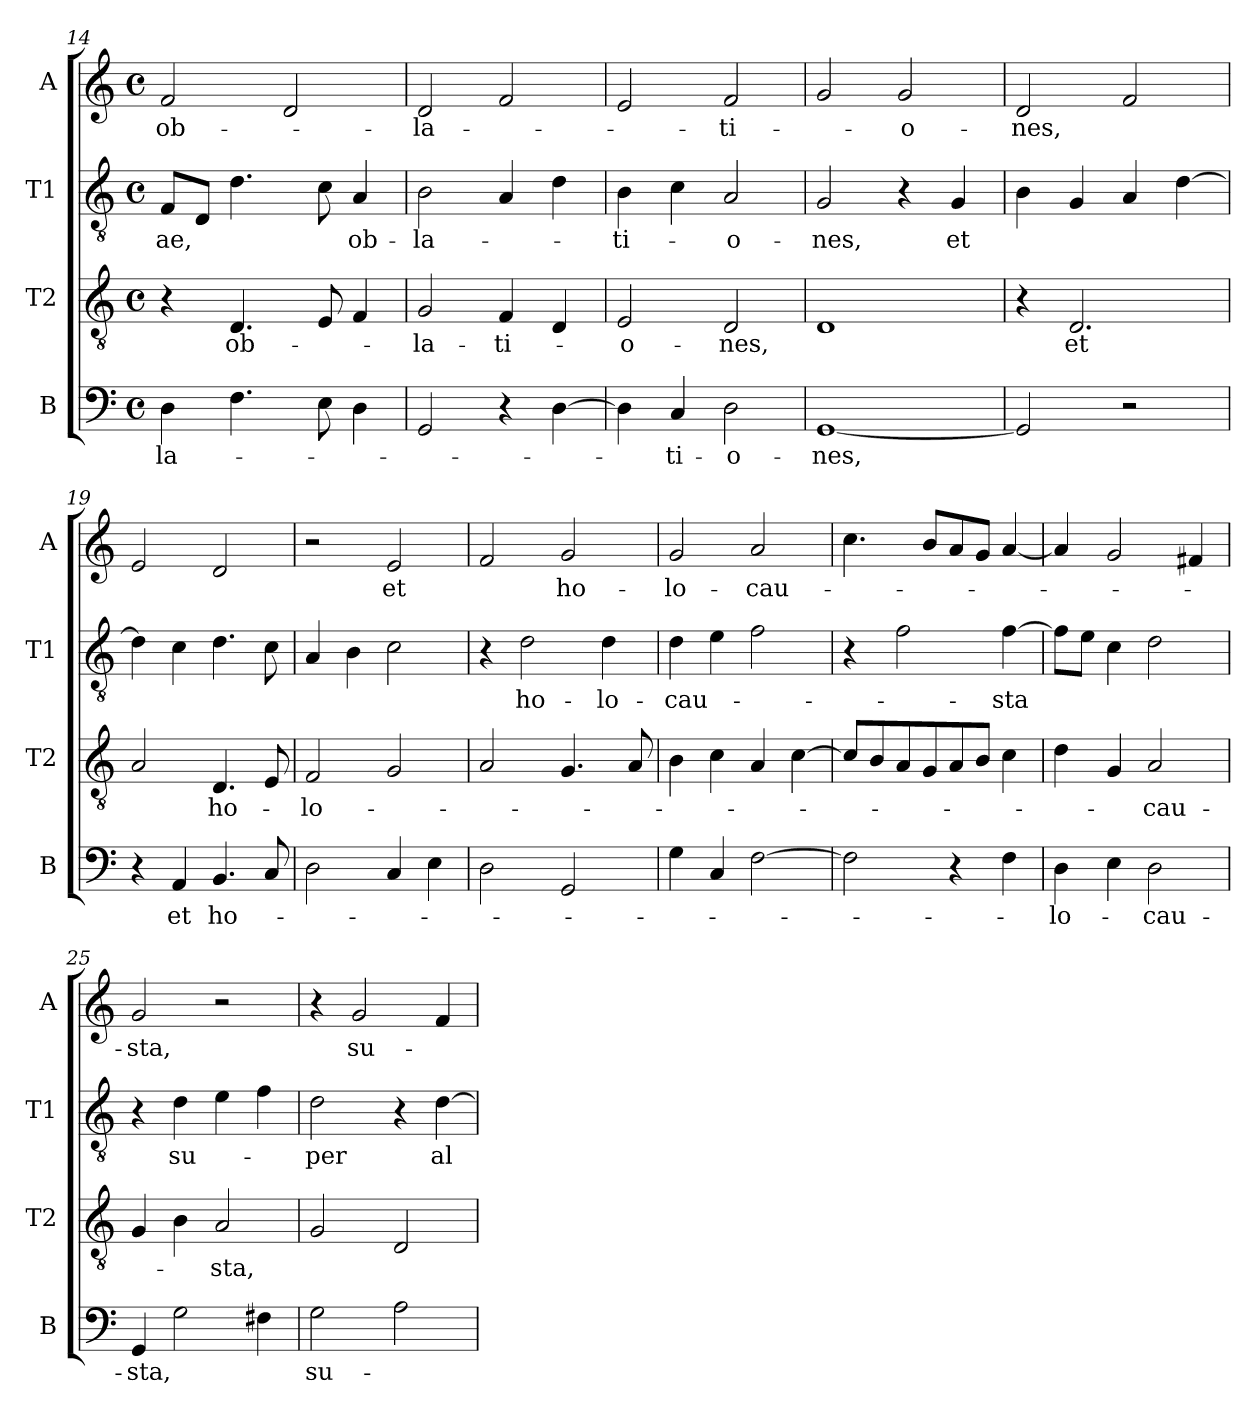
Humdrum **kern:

**kern	**text	**kern	**text	**kern	**text	**kern	**text
*part4	*part4	*part3	*part3	*part2	*part2	*part1	*part1
*staff4	*staff4	*staff3	*staff3	*staff2	*staff2	*staff1	*staff1
*I"B	*	*I"T2	*	*I"T1	*	*I"A	*
*I'B	*	*I'T2	*	*I'T1	*	*I'A	*
*clefF4	*	*clefGv2	*	*clefGv2	*	*clefG2	*
*k[]	*	*k[]	*	*k[]	*	*k[]	*
*C:	*	*C:	*	*C:	*	*C:	*
*M4/4	*	*M4/4	*	*M4/4	*	*M4/4	*
*met(c)	*	*met(c)	*	*met(c)	*	*met(c)	*
=14	=14	=14	=14	=14	=14	=14	=14
!	!LO:LY:b	!	!	!	!LO:LY:b	!	!LO:LY:b
4D\	-la-	4r	.	8F/L	-ae,	2f/	ob-
.	.	.	.	8D/J	.	.	.
!	!	!	!LO:LY:b	!	!	!	!
4.F\	.	4.D/	ob-	4.d\	.	.	.
.	.	.	.	.	.	2d/	.
8E\	.	8E/	.	8c\	.	.	.
!	!	!	!	!	!LO:LY:b	!	!
4D\	.	4F/	.	4A/	ob-	.	.
=15	=15	=15	=15	=15	=15	=15	=15
!	!	!	!LO:LY:b	!	!LO:LY:b	!	!LO:LY:b
2GG/	.	2G/	-la-	2B\	-la-	2d/	-la-
!	!	!	!LO:LY:b	!	!	!	!
4r	.	4F/	-ti-	4A/	.	2f/	.
[>4D\	.	4D/	.	4d\	.	.	.
=16	=16	=16	=16	=16	=16	=16	=16
!	!	!	!LO:LY:b	!	!LO:LY:b	!	!
4D\]	.	2E/	-o-	4B\	-ti-	2e/	.
!	!LO:LY:b	!	!	!	!	!	!
4C/	-ti-	.	.	4c\	.	.	.
!	!LO:LY:b:rj	!	!LO:LY:b	!	!LO:LY:b	!	!LO:LY:b
2D\	-o-	2D/	-nes,	2A/	-o-	2f/	-ti-
!!LO:PB:g=z
=17	=17	=17	=17	=17	=17	=17	=17
!	!LO:LY:b	!	!	!	!LO:LY:b	!	!
[<1GG	-nes,	1D	.	2G/	-nes,	2g/	.
!	!	!	!	!	!	!	!LO:LY:b
.	.	.	.	4r	.	2g/	-o-
!	!	!	!	!	!LO:LY:b	!	!
.	.	.	.	4G/	et	.	.
=18	=18	=18	=18	=18	=18	=18	=18
!	!	!	!	!	!	!	!LO:LY:b
2GG/]	.	4r	.	4B\	.	2d/	-nes,
!	!	!	!LO:LY:b	!	!	!	!
.	.	2.D/	et	4G/	.	.	.
2r	.	.	.	4A/	.	2f/	.
.	.	.	.	[>4d\	.	.	.
=19	=19	=19	=19	=19	=19	=19	=19
4r	.	2A/	.	4d\]	.	2e/	.
!	!LO:LY:b	!	!	!	!	!	!
4AA/	et	.	.	4c\	.	.	.
!	!LO:LY:b	!	!LO:LY:b	!	!	!	!
4.BB/	ho-	4.D/	ho-	4.d\	.	2d/	.
8C/	.	8E/	.	8c\	.	.	.
=20	=20	=20	=20	=20	=20	=20	=20
!	!	!	!LO:LY:b	!	!	!	!
2D\	.	2F/	-lo-	4A/	.	2r	.
.	.	.	.	4B\	.	.	.
!	!	!	!	!	!	!	!LO:LY:b
4C/	.	2G/	.	2c\	.	2e/	et
4E\	.	.	.	.	.	.	.
=21	=21	=21	=21	=21	=21	=21	=21
2D\	.	2A/	.	4r	.	2f/	.
!	!	!	!	!	!LO:LY:b	!	!
.	.	.	.	2d\	ho-	.	.
!	!	!	!	!	!	!	!LO:LY:b
2GG/	.	4.G/	.	.	.	2g/	ho-
!	!	!	!	!	!LO:LY:b	!	!
.	.	.	.	4d\	-lo-	.	.
.	.	8A/	.	.	.	.	.
=22	=22	=22	=22	=22	=22	=22	=22
!	!	!	!	!	!LO:LY:b	!	!LO:LY:b
4G\	.	4B\	.	4d\	-cau-	2g/	-lo-
4C/	.	4c\	.	4e\	.	.	.
!	!	!	!	!	!	!	!LO:LY:b
[>2F\	.	4A/	.	2f\	.	2a/	-cau-
.	.	[>4c\	.	.	.	.	.
=23	=23	=23	=23	=23	=23	=23	=23
2F\]	.	8c/L]	.	4r	.	4.cc\	.
.	.	8B/	.	.	.	.	.
.	.	8A/	.	2f\	.	.	.
.	.	8G/	.	.	.	8b/L	.
4r	.	8A/	.	.	.	8a/	.
.	.	8B/J	.	.	.	8g/J	.
!	!	!	!	!	!LO:LY:b	!	!
4F\	.	4c\	.	[<4f\	-sta	[<4a/	.
!!LO:LB:g=z
=24	=24	=24	=24	=24	=24	=24	=24
!	!LO:LY:b	!	!	!	!	!	!
4D\	-lo-	4d\	.	8f\L]	.	4a/]	.
.	.	.	.	8e\J	.	.	.
4E\	.	4G/	.	4c\	.	2g/	.
!	!LO:LY:b	!	!LO:LY:b	!	!	!	!
2D\	-cau-	2A/	-cau-	2d\	.	.	.
.	.	.	.	.	.	4f#/	.
=25	=25	=25	=25	=25	=25	=25	=25
!	!LO:LY:b	!	!	!	!	!	!LO:LY:b
4GG/	-sta,	4G/	.	4r	.	2g/	-sta,
!	!	!	!	!	!LO:LY:b	!	!
2G\	.	4B\	.	4d\	su-	.	.
!	!	!	!LO:LY:b	!	!	!	!
.	.	2A/	-sta,	4e\	.	2r	.
4F#\	.	.	.	4f\	.	.	.
=26	=26	=26	=26	=26	=26	=26	=26
!	!LO:LY:b	!	!	!	!LO:LY:b	!	!
2G\	su-	2G/	.	2d\	-per	4r	.
!	!	!	!	!	!	!	!LO:LY:b
.	.	.	.	.	.	2g/	su-
2A\	.	2D/	.	4r	.	.	.
!	!	!	!	!	!LO:LY:b	!	!
.	.	.	.	[>4d\	al-	4f/	.
=	=	=	=	=	=	=	=
*-	*-	*-	*-	*-	*-	*-	*-
